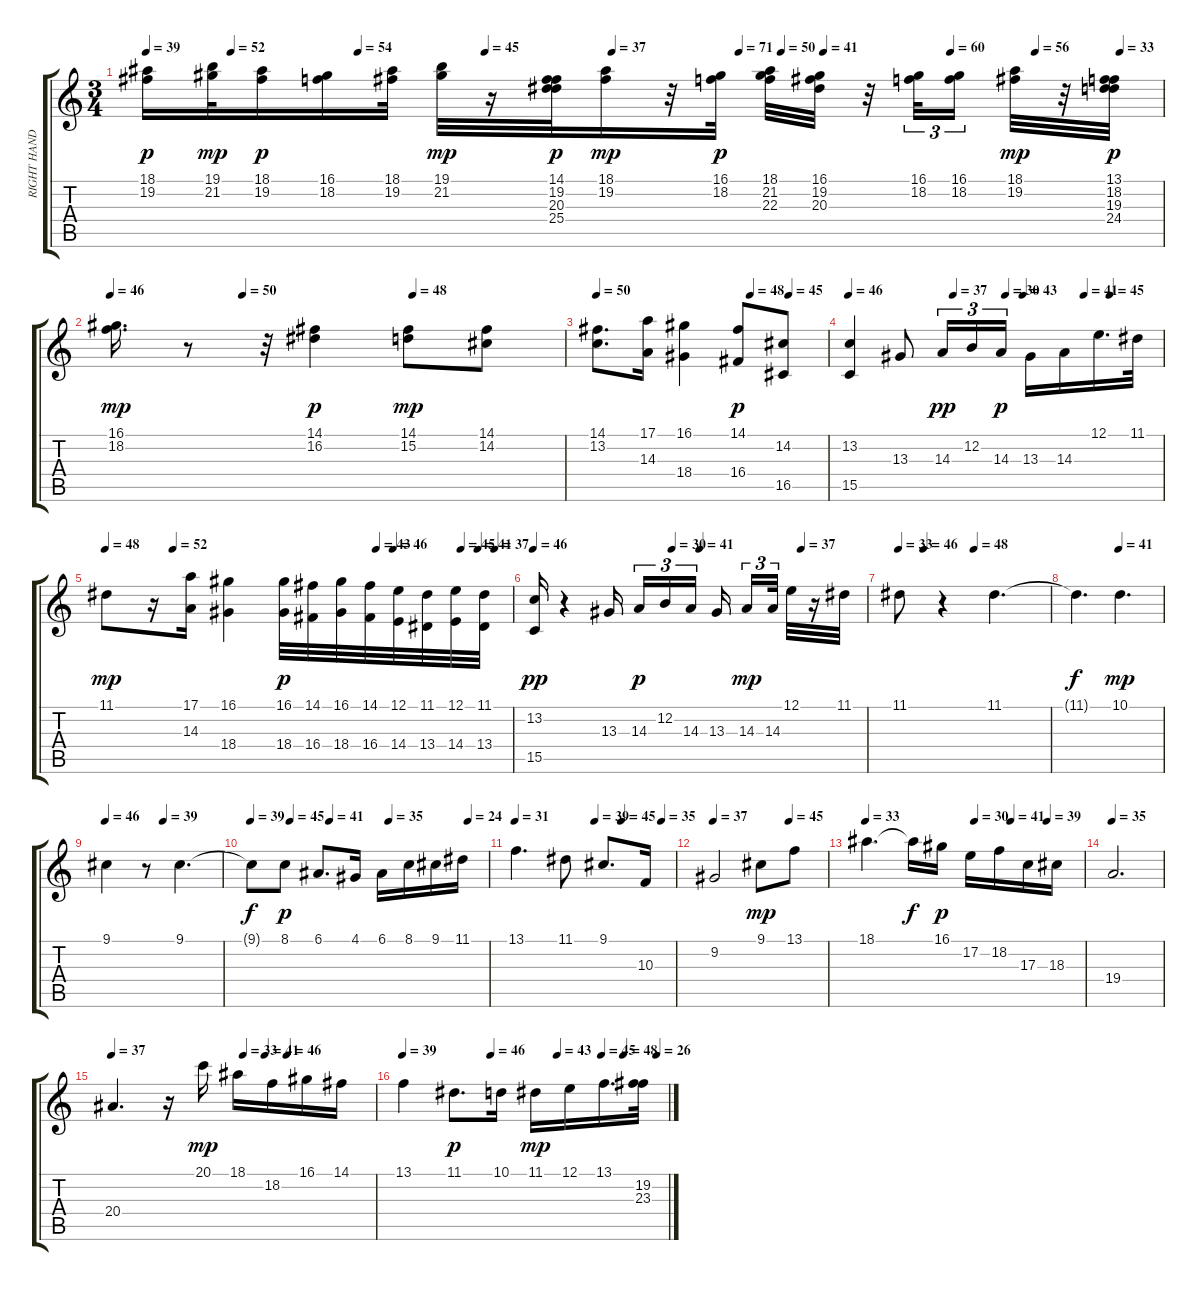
\track ("RIGHT HAND" "RIGHT HAND") {instrument brightacousticpiano}
\staff {score tabs}
\tuning (E4 B3 G3 D3 A2 E2) {hide}
\ts (3 4)
\tempo 39
\tempo (52 0.08333333333333333)
\tempo (54 0.20833333333333334)
\tempo (45 0.3333333333333333)
\tempo (37 0.4583333333333333)
\tempo (71 0.5833333333333334)
\tempo (50 0.625)
\tempo (41 0.6666666666666666)
\tempo (60 0.7916666666666666)
\tempo (56 0.875)
\tempo (33 0.9583333333333334)
\clef g2
\ks c
(18.1 19.2).16{dy p} (19.1 21.2).32{dy mp} (18.1 19.2).16{dy p} (16.1 18.2).16 (18.1 19.2).32 (19.1 21.2).32{dy mp} r.16 (14.1 19.2 20.3 25.4).32{dy p} (18.1 19.2).16{dy mp} r.32 (16.1 18.2).32{dy p} (18.1 21.2 22.3).32 (16.1 19.2 20.3).32 r.32 (16.1 18.2).32{tu (3 2)} (16.1 18.2).16{tu (3 2) beam splitsecondary} (18.1 19.2).32{dy mp} r.32 (13.1 18.2 19.3 24.4).32{dy p} |
\tempo 46
\tempo (50 0.2916666666666667)
\tempo (48 0.6666666666666666)
(16.1 18.2).16{d dy mp} r.8 r.32 (14.1 16.2).4{dy p} (14.1 15.2).8{dy mp} (14.1 14.2).8 |
\tempo 50
\tempo (48 0.6666666666666666)
\tempo (45 0.8333333333333334)
(14.1 13.2).8{d} (17.1 14.3).16 (16.1 18.4).4 (14.1 16.4).8{dy p} (14.2 16.5).8 |
\tempo 46
\tempo (37 0.3333333333333333)
\tempo (30 0.5)
\tempo (43 0.5555555555555556)
\tempo (41 0.75)
\tempo (45 0.8333333333333334)
(13.2 15.5).4 13.3.8 14.3.16{tu (3 2) dy pp} 12.2.16{tu (3 2)} 14.3.16{tu (3 2) dy p} 13.3.16 14.3.16 12.1.16{d} 11.1.32 |
\tempo 48
\tempo (52 0.16666666666666666)
\tempo (43 0.6666666666666666)
\tempo (46 0.7083333333333334)
\tempo (45 0.875)
\tempo (41 0.9166666666666666)
\tempo (37 0.9583333333333334)
11.1.8{dy mp} r.16 (17.1 14.3).16 (16.1 18.4).4 (16.1 18.4).32{dy p} (14.1 16.4).32 (16.1 18.4).32 (14.1 16.4).32 (12.1 14.4).32 (11.1 13.4).32 (12.1 14.4).32 (11.1 13.4).32 |
\tempo 46
\tempo (30 0.4166666666666667)
\tempo (41 0.5)
\tempo (37 0.8055555555555556)
(13.2 15.5).16{dy pp} r.4 13.3.16{beam splitsecondary} 14.3.16{tu (3 2) dy p} 12.2.16{tu (3 2)} 14.3.16{tu (3 2)} 13.3.16{beam splitsecondary} 14.3.16{tu (3 2) dy mp} 14.3.32{tu (3 2)} 12.1.32 r.16 11.1.32 |
\tempo 33
\tempo (46 0.16666666666666666)
\tempo (48 0.5)
11.1.8 r.4 11.1.4{d} |
\tempo (41 0.5)
11.1{t}.4{d dy f} 10.1.4{d dy mp} |
\tempo 46
\tempo (39 0.5)
9.1.4 r.8 9.1.4{d} |
\tempo 39
\tempo (45 0.16666666666666666)
\tempo (41 0.3333333333333333)
\tempo (35 0.5833333333333334)
\tempo (24 0.9166666666666666)
9.1{t}.8{dy f} 8.1.8{dy p} 6.1.8{d} 4.1.16 6.1.16 8.1.16 9.1.16 11.1.16 |
\tempo 31
\tempo (39 0.5)
\tempo (45 0.6666666666666666)
\tempo (35 0.9166666666666666)
13.1.4{d} 11.1.8 9.1.8{d} 10.3.16 |
\tempo 37
\tempo (45 0.6666666666666666)
9.2.2 9.1.8{dy mp} 13.1.8 |
\tempo 33
\tempo (30 0.5)
\tempo (41 0.6666666666666666)
\tempo (39 0.8333333333333334)
18.1.4{d} 18.1{t}.16{dy f} 16.1.16{dy p} 17.2.16 18.2.16 17.3.16 18.3.16 |
\tempo 35
19.4.2{d} |
\tempo 37
\tempo (33 0.5)
\tempo (41 0.5833333333333334)
\tempo (46 0.6666666666666666)
20.4.4{d} r.16 20.1.16{dy mp} 18.1.16 18.2.16 16.1.16 14.1.16 |
\tempo 39
\tempo (46 0.3333333333333333)
\tempo (43 0.5833333333333334)
\tempo (45 0.75)
\tempo (48 0.8333333333333334)
\tempo (26 0.9583333333333334)
13.1.4 11.1.8{d dy p} 10.1.16 11.1.16{dy mp} 12.1.16 13.1.16{d} (19.2 23.3).32
